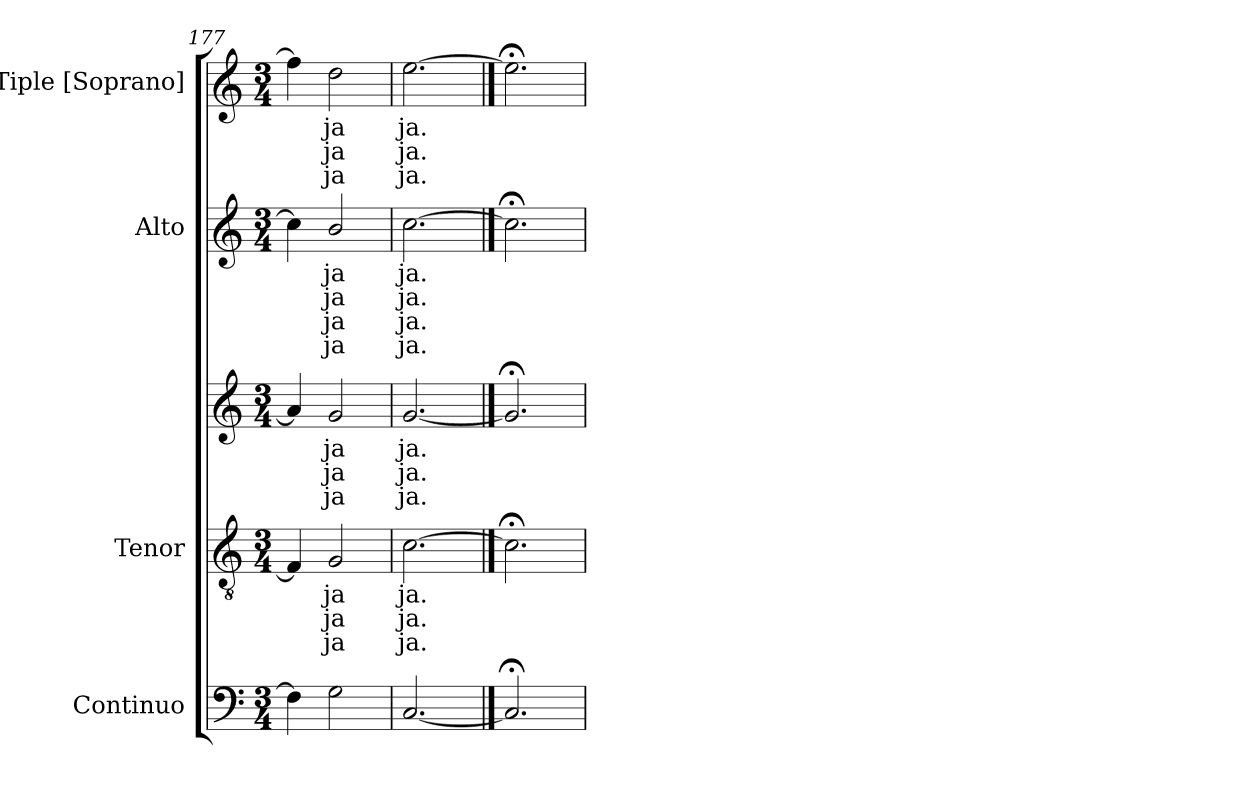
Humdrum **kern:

**kern	**kern	**text	**text	**text	**kern	**text	**text	**text	**kern	**text	**text	**text	**text	**kern	**text	**text	**text
*part5	*part4	*part4	*part4	*part4	*part3	*part3	*part3	*part3	*part2	*part2	*part2	*part2	*part2	*part1	*part1	*part1	*part1
*staff5	*staff4	*staff4	*staff4	*staff4	*staff3	*staff3	*staff3	*staff3	*staff2	*staff2	*staff2	*staff2	*staff2	*staff1	*staff1	*staff1	*staff1
*I"Continuo	*I"Tenor	*	*	*	*I""Tenor"  [Alto 2]	*	*	*	*I"Alto	*	*	*	*	*I"Tiple [Soprano]	*	*	*
*I'Cont.	*I'T.	*	*	*	*I'A2.	*	*	*	*I'A1.	*	*	*	*	*I'S.	*	*	*
*clefF4	*clefGv2	*	*	*	*clefG2	*	*	*	*clefG2	*	*	*	*	*clefG2	*	*	*
*	*ITrd7c12	*	*	*	*	*	*	*	*	*	*	*	*	*	*	*	*
*k[]	*k[]	*	*	*	*k[]	*	*	*	*k[]	*	*	*	*	*k[]	*	*	*
*C:	*C:	*	*	*	*C:	*	*	*	*C:	*	*	*	*	*C:	*	*	*
*M3/4	*M3/4	*	*	*	*M3/4	*	*	*	*M3/4	*	*	*	*	*M3/4	*	*	*
=177	=177	=177	=177	=177	=177	=177	=177	=177	=177	=177	=177	=177	=177	=177	=177	=177	=177
4Fi\]	4FFi/]	.	.	.	4ai/]	.	.	.	4cci\]	.	.	.	.	4ffi\]	.	.	.
!	!	!LO:LY:b:color=#000000	!LO:LY:b:color=#000000	!LO:LY:b:color=#000000	!	!	!	!	!	!	!	!	!	!	!	!	!
!	!	!	!	!	!	!LO:LY:b:color=#000000	!LO:LY:b:color=#000000	!LO:LY:b:color=#000000	!	!	!	!	!	!	!	!	!
!	!	!	!	!	!	!	!	!	!	!LO:LY:b:color=#000000	!LO:LY:b:color=#000000	!LO:LY:b:color=#000000	!LO:LY:b:color=#000000	!	!	!	!
!	!	!	!	!	!	!	!	!	!	!	!	!	!	!	!LO:LY:b:color=#000000	!LO:LY:b:color=#000000	!LO:LY:b:color=#000000
2Gi\	2GGi/	ja	ja	ja	2gi/	ja	ja	ja	2bi/	ja	ja	ja	ja	2ddi\	ja	ja	ja
=178	=178	=178	=178	=178	=178	=178	=178	=178	=178	=178	=178	=178	=178	=178	=178	=178	=178
!	!	!LO:LY:b:color=#000000	!LO:LY:b:color=#000000	!LO:LY:b:color=#000000	!	!	!	!	!	!	!	!	!	!	!	!	!
!	!	!	!	!	!	!LO:LY:b:color=#000000	!LO:LY:b:color=#000000	!LO:LY:b:color=#000000	!	!	!	!	!	!	!	!	!
!	!	!	!	!	!	!	!	!	!	!LO:LY:b:color=#000000	!LO:LY:b:color=#000000	!LO:LY:b:color=#000000	!LO:LY:b:color=#000000	!	!	!	!
!	!	!	!	!	!	!	!	!	!	!	!	!	!	!	!LO:LY:b:color=#000000	!LO:LY:b:color=#000000	!LO:LY:b:color=#000000
[2.Ci	[2.Ci	ja.	ja.	ja.	[2.gi	ja.	ja.	ja.	[2.cci	ja.	ja.	ja.	ja.	[2.eei	ja.	ja.	ja.
==179	==179	==179	==179	==179	==179	==179	==179	==179	==179	==179	==179	==179	==179	==179	==179	==179	==179
2.C;i]	2.C;i]	.	.	.	2.g;i]	.	.	.	2.cc;i]	.	.	.	.	2.ee;i]	.	.	.
=	=	=	=	=	=	=	=	=	=	=	=	=	=	=	=	=	=
*-	*-	*-	*-	*-	*-	*-	*-	*-	*-	*-	*-	*-	*-	*-	*-	*-	*-
